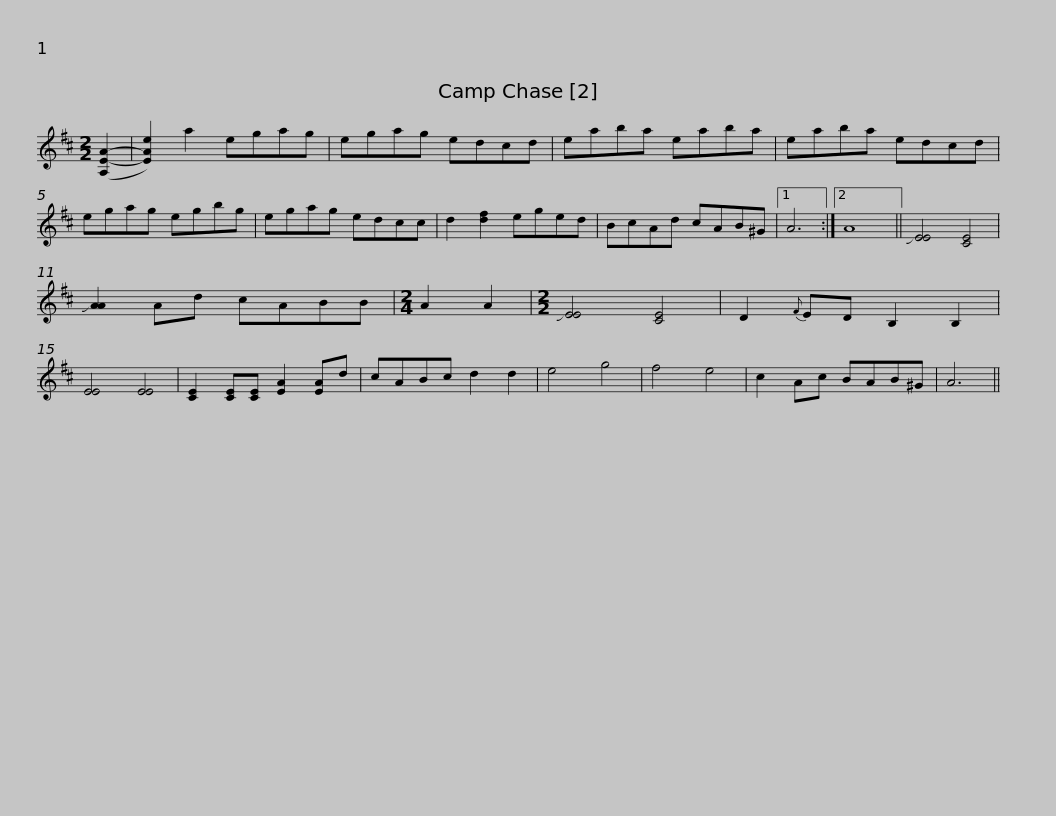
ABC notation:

X:1
L:1/8
M:2/2
I:linebreak $
K:D
V:1 treble
V:1
 ([A,E-A-]2 | [EAe]2) a2 egag | egag edcd | eaba eaba | eaba edcd | %5
 egag egbg |$ egag edcc | d2 [df]2 eged | BcAd cAB^G |1 A6 :|2 %10
 A8 || !slide![EE]4 [CE]4 | !slide![AA]2 Ad cABB |[M:2/4] A2 A2 |$[M:2/2] !slide![EE]4 [CE]4 | %15
 D2{F} ED B,2 B,2 | [EE]4 [EE]4 | [CE]2 [CE][CE] [EA]2 [EA]d | cABc d2 d2 | e4 g4 | %20
 f4 e4 | c2 Ac BAB^G | A6 || %23
